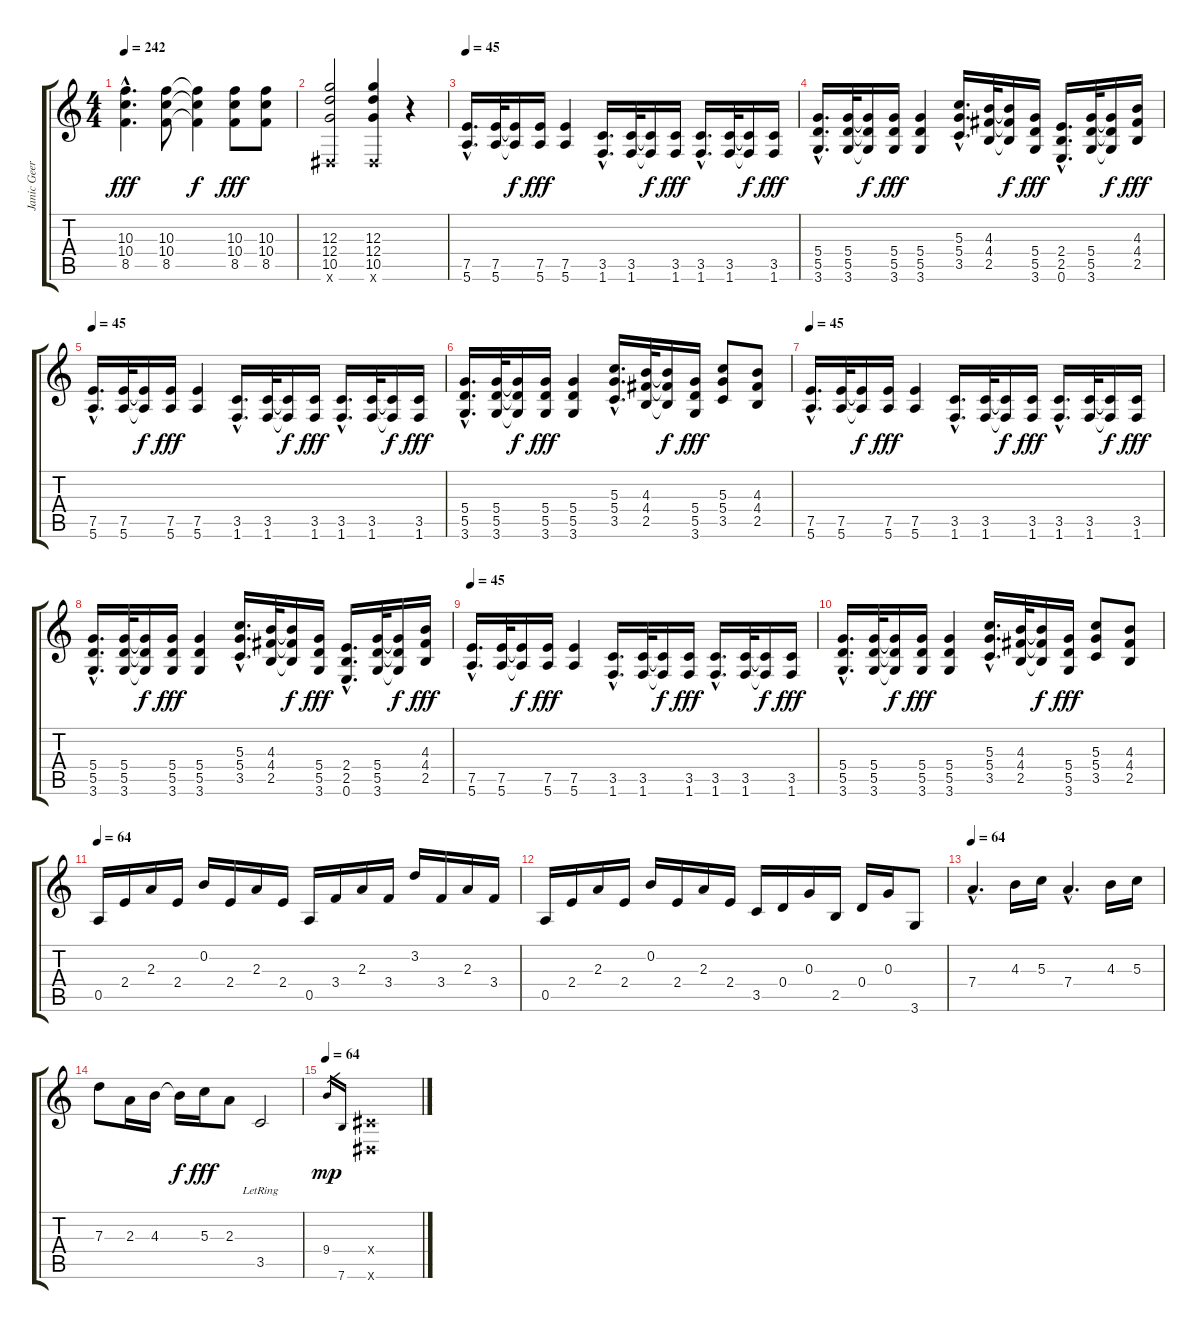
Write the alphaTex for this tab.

\track ("Janic Geers" "Janic Geer") {instrument acousticguitarnylon}
\staff {score tabs}
\tuning (E4 B3 G3 D3 A2 E2) {hide}
\ts (4 4)
\tempo 242
\clef g2
\ks c
(10.3{hac} 10.4{hac} 8.5{hac}).4{d dy fff} (10.3 10.4 8.5).8 (10.3{t} 10.4{t} 8.5{t}).4{dy f} (10.3 10.4 8.5).8{dy fff} (10.3 10.4 8.5).8 |
(12.3 12.4 10.5 -1.6{x}).2 (12.3 12.4 10.5 -1.6{x}).4 r.4 |
\tempo 45
(7.5{hac} 5.6{hac}).16{d instrument overdrivenguitar} (7.5 5.6).32 (7.5{t} 5.6{t}).16{dy f} (7.5 5.6).16{dy fff} (7.5 5.6).4 (3.5{hac} 1.6{hac}).16{d} (3.5 1.6).32 (3.5{t} 1.6{t}).16{dy f} (3.5 1.6).16{dy fff} (3.5{hac} 1.6{hac}).16{d} (3.5 1.6).32 (3.5{t} 1.6{t}).16{dy f} (3.5 1.6).16{dy fff} |
(5.4{hac} 5.5{hac} 3.6{hac}).16{d} (5.4 5.5 3.6).32 (5.4{t} 5.5{t} 3.6{t}).16{dy f} (5.4 5.5 3.6).16{dy fff} (5.4 5.5 3.6).4 (5.3{hac} 5.4{hac} 3.5{hac}).16{d} (4.3 4.4 2.5).32 (4.3{t} 4.4{t} 2.5{t}).16{dy f} (5.4 5.5 3.6).16{dy fff} (2.4{hac} 2.5{hac} 0.6{hac}).16{d} (5.4 5.5 3.6).32 (5.4{t} 5.5{t} 3.6{t}).16{dy f} (4.3 4.4 2.5).16{dy fff} |
\tempo 45
(7.5{hac} 5.6{hac}).16{d} (7.5 5.6).32 (7.5{t} 5.6{t}).16{dy f} (7.5 5.6).16{dy fff} (7.5 5.6).4 (3.5{hac} 1.6{hac}).16{d} (3.5 1.6).32 (3.5{t} 1.6{t}).16{dy f} (3.5 1.6).16{dy fff} (3.5{hac} 1.6{hac}).16{d} (3.5 1.6).32 (3.5{t} 1.6{t}).16{dy f} (3.5 1.6).16{dy fff} |
(5.4{hac} 5.5{hac} 3.6{hac}).16{d} (5.4 5.5 3.6).32 (5.4{t} 5.5{t} 3.6{t}).16{dy f} (5.4 5.5 3.6).16{dy fff} (5.4 5.5 3.6).4 (5.3{hac} 5.4{hac} 3.5{hac}).16{d} (4.3 4.4 2.5).32 (4.3{t} 4.4{t} 2.5{t}).16{dy f} (5.4 5.5 3.6).16{dy fff} (5.3 5.4 3.5).8 (4.3 4.4 2.5).8 |
\tempo 45
(7.5{hac} 5.6{hac}).16{d instrument overdrivenguitar} (7.5 5.6).32 (7.5{t} 5.6{t}).16{dy f} (7.5 5.6).16{dy fff} (7.5 5.6).4 (3.5{hac} 1.6{hac}).16{d} (3.5 1.6).32 (3.5{t} 1.6{t}).16{dy f} (3.5 1.6).16{dy fff} (3.5{hac} 1.6{hac}).16{d} (3.5 1.6).32 (3.5{t} 1.6{t}).16{dy f} (3.5 1.6).16{dy fff} |
(5.4{hac} 5.5{hac} 3.6{hac}).16{d} (5.4 5.5 3.6).32 (5.4{t} 5.5{t} 3.6{t}).16{dy f} (5.4 5.5 3.6).16{dy fff} (5.4 5.5 3.6).4 (5.3{hac} 5.4{hac} 3.5{hac}).16{d} (4.3 4.4 2.5).32 (4.3{t} 4.4{t} 2.5{t}).16{dy f} (5.4 5.5 3.6).16{dy fff} (2.4{hac} 2.5{hac} 0.6{hac}).16{d} (5.4 5.5 3.6).32 (5.4{t} 5.5{t} 3.6{t}).16{dy f} (4.3 4.4 2.5).16{dy fff} |
\tempo 45
(7.5{hac} 5.6{hac}).16{d} (7.5 5.6).32 (7.5{t} 5.6{t}).16{dy f} (7.5 5.6).16{dy fff} (7.5 5.6).4 (3.5{hac} 1.6{hac}).16{d} (3.5 1.6).32 (3.5{t} 1.6{t}).16{dy f} (3.5 1.6).16{dy fff} (3.5{hac} 1.6{hac}).16{d} (3.5 1.6).32 (3.5{t} 1.6{t}).16{dy f} (3.5 1.6).16{dy fff} |
(5.4{hac} 5.5{hac} 3.6{hac}).16{d} (5.4 5.5 3.6).32 (5.4{t} 5.5{t} 3.6{t}).16{dy f} (5.4 5.5 3.6).16{dy fff} (5.4 5.5 3.6).4 (5.3{hac} 5.4{hac} 3.5{hac}).16{d} (4.3 4.4 2.5).32 (4.3{t} 4.4{t} 2.5{t}).16{dy f} (5.4 5.5 3.6).16{dy fff} (5.3 5.4 3.5).8 (4.3 4.4 2.5).8 |
\tempo 64
0.5.16 2.4.16 2.3.16 2.4.16 0.2.16 2.4.16 2.3.16 2.4.16 0.5.16 3.4.16 2.3.16 3.4.16 3.2.16 3.4.16 2.3.16 3.4.16 |
0.5.16 2.4.16 2.3.16 2.4.16 0.2.16 2.4.16 2.3.16 2.4.16 3.5.16 0.4.16 0.3.16 2.5.16 0.4.16 0.3.16 3.6.8 |
\tempo 64
7.4{hac}.4{d instrument overdrivenguitar} 4.3.16 5.3.16 7.4{hac}.4{d} 4.3.16 5.3.16 |
7.3.8 2.3.16 4.3.16 4.3{t}.16{dy f} 5.3.16{dy fff} 2.3.8 3.5{lr}.2 |
\tempo 64
9.4.16{gr dy mp} 7.6.16{gr} (-1.4{x} -1.6{x}).1
